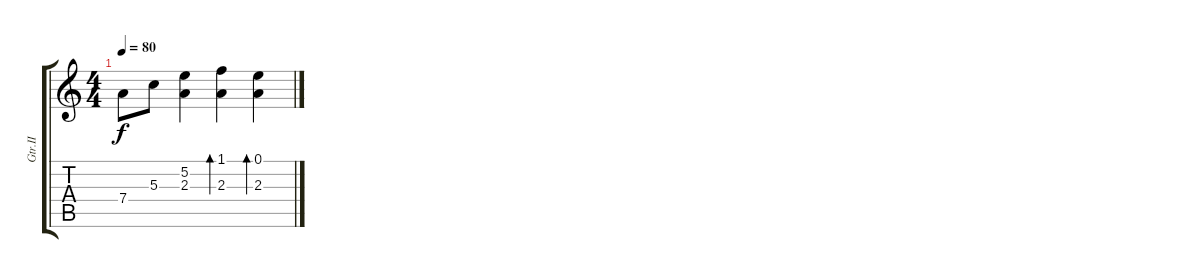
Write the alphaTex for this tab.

\track ("Gtr.II" "Gtr.II") {instrument electricguitarclean}
\staff {score tabs}
\tuning (E4 B3 G3 D3 A2 E2) {hide}
\ts (4 4)
\tempo 80
\clef g2
\ks c
7.4.8{dy f} 5.3.8 (5.2 2.3).4 (1.1 2.3).4{bd 240} (0.1 2.3).4{bd 240}
